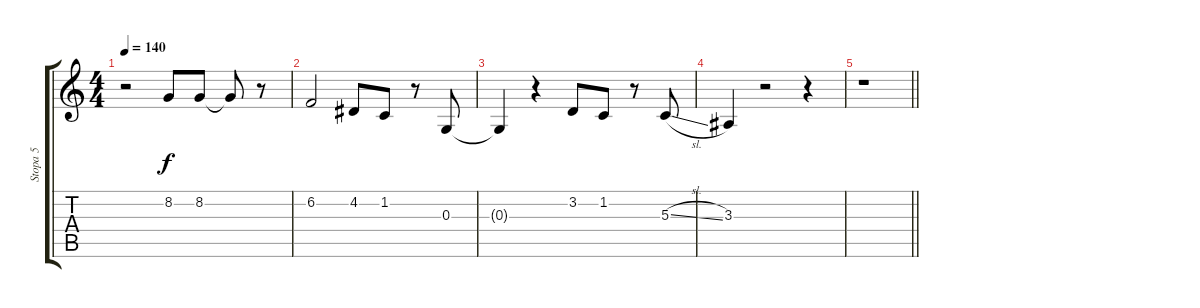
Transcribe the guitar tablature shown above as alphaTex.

\track ("Stopa 5" "Stopa 5") {instrument synthbrass2}
\staff {score tabs}
\tuning (E4 B3 G3 D3 A2 E2) {hide}
\ts (4 4)
\tempo 140
\clef g2
\ks c
r.2{dy f} 8.2.8 8.2.8 8.2{t}.8 r.8 |
6.2.2 4.2.8 1.2.8 r.8 0.3.8 |
0.3{t}.4 r.4 3.2.8 1.2.8 r.8 5.3{sl}.8 |
3.3.4 r.2 r.4 |
\barLineRight lightlight
r.1
